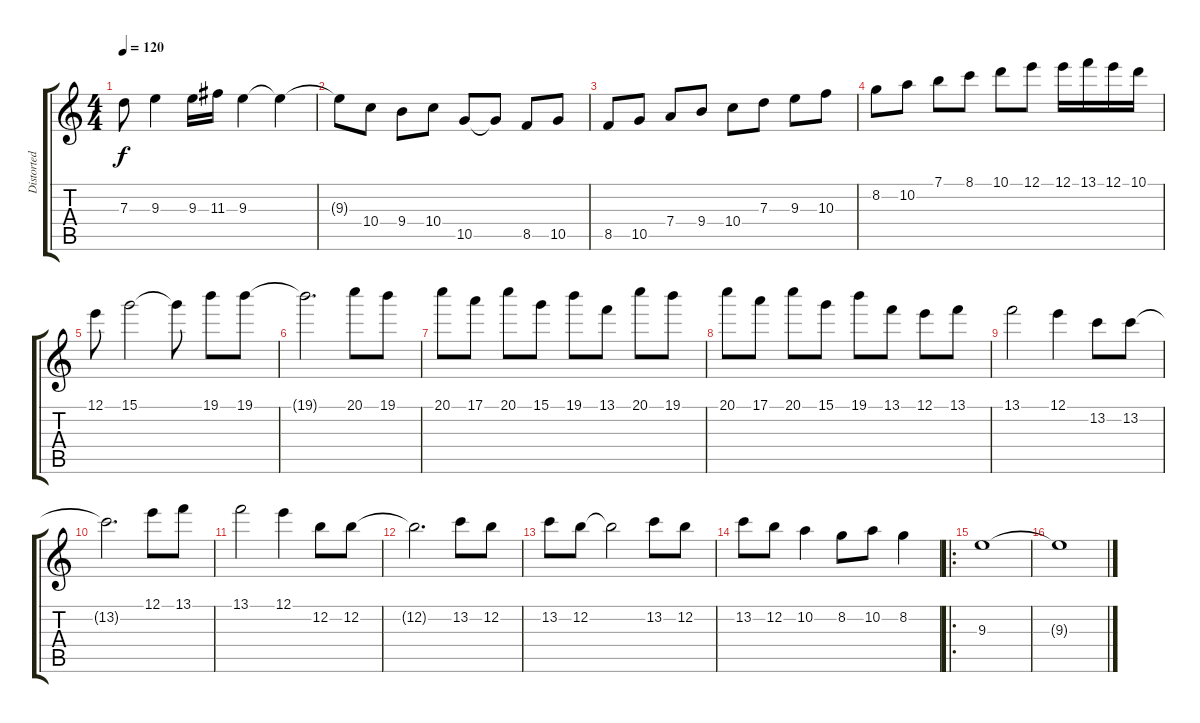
\track ("Distorted Lead" "Distorted ") {instrument distortionguitar}
\staff {score tabs}
\tuning (E4 B3 G3 D3 A2 E2) {hide}
\ts (4 4)
\tempo 120
\clef g2
\ks c
7.3.8{dy f} 9.3.4 9.3.16 11.3.16 9.3.4 9.3{t}.4 |
9.3{t}.8 10.4.8 9.4.8 10.4.8 10.5.8 10.5{t}.8 8.5.8 10.5.8 |
8.5.8 10.5.8 7.4.8 9.4.8 10.4.8 7.3.8 9.3.8 10.3.8 |
8.2.8 10.2.8 7.1.8 8.1.8 10.1.8 12.1.8 12.1.16 13.1.16 12.1.16 10.1.16 |
12.1.8 15.1.2 15.1{t}.8 19.1.8 19.1.8 |
19.1{t}.2{d} 20.1.8 19.1.8 |
20.1.8 17.1.8 20.1.8 15.1.8 19.1.8 13.1.8 20.1.8 19.1.8 |
20.1.8 17.1.8 20.1.8 15.1.8 19.1.8 13.1.8 12.1.8 13.1.8 |
13.1.2 12.1.4 13.2.8 13.2.8 |
13.2{t}.2{d} 12.1.8 13.1.8 |
13.1.2 12.1.4 12.2.8 12.2.8 |
12.2{t}.2{d} 13.2.8 12.2.8 |
13.2.8 12.2.8 12.2{t}.2 13.2.8 12.2.8 |
13.2.8 12.2.8 10.2.4 8.2.8 10.2.8 8.2.4 |
\ro
9.3.1{volume 0} |
9.3{t}.1
